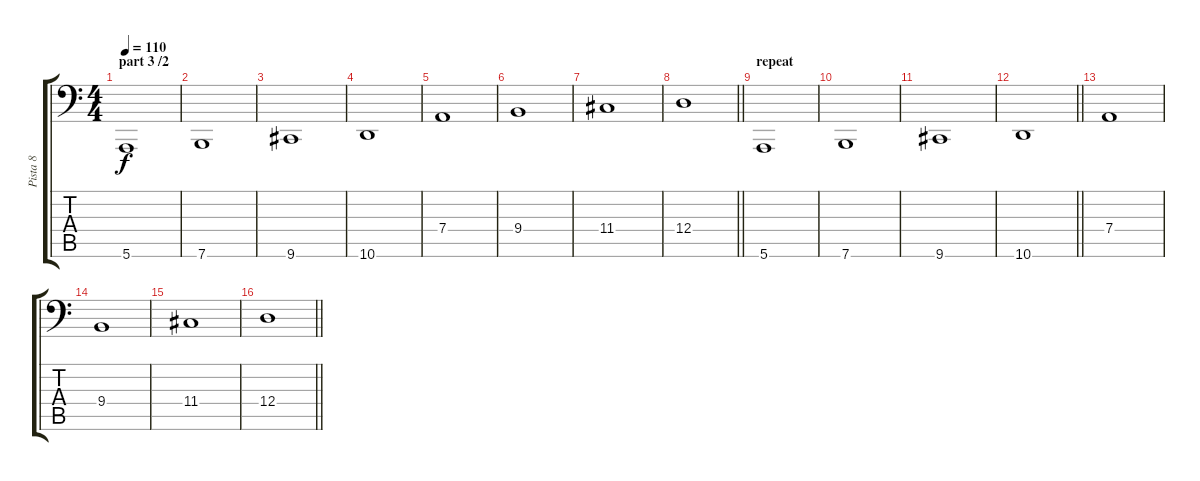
\track ("Pista 8" "Pista 8") {instrument trombone}
\staff {score tabs}
\tuning (E3 B2 G2 D2 A1 E1) {hide}
\ts (4 4)
\section ("" "part 3 /2")
\tempo 110
\clef f4
\ks c
5.6.1{dy f} |
7.6.1 |
9.6.1 |
10.6.1 |
7.4.1 |
9.4.1 |
11.4.1 |
\barLineRight lightlight
12.4.1 |
\section ("" "repeat")
5.6.1 |
7.6.1 |
9.6.1 |
\barLineRight lightlight
10.6.1 |
7.4.1 |
9.4.1 |
11.4.1 |
\barLineRight lightlight
12.4.1
